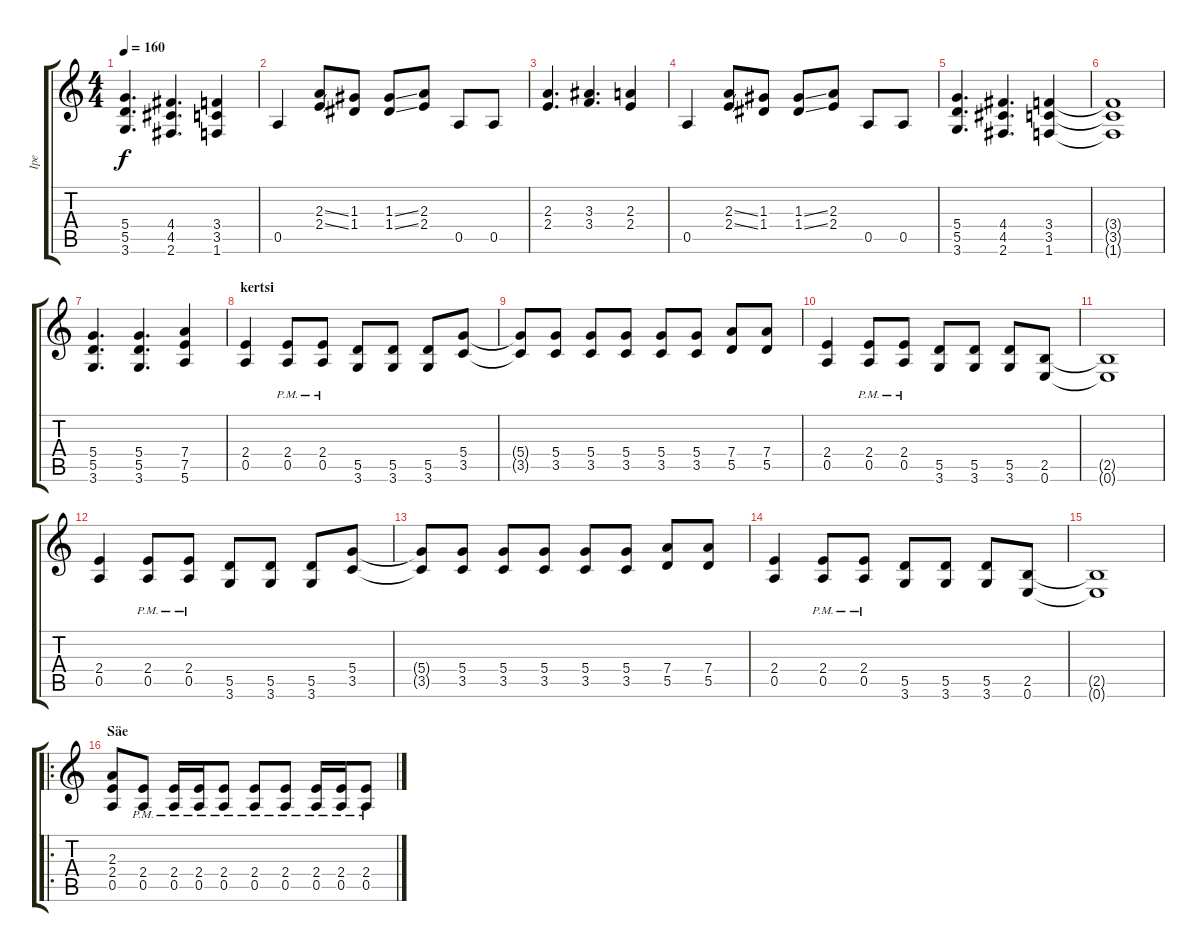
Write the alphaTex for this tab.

\track ("Ipe" "Ipe") {instrument overdrivenguitar}
\staff {score tabs}
\tuning (E4 B3 G3 D3 A2 E2) {hide}
\ts (4 4)
\tempo 160
\clef g2
\ks c
(5.4 5.5 3.6).4{d dy f} (4.4 4.5 2.6).4{d} (3.4 3.5 1.6).4 |
0.5.4 (2.3{ss} 2.4{ss}).8 (1.3 1.4).8 (1.3{ss} 1.4{ss}).8 (2.3 2.4).8 0.5.8 0.5.8 |
(2.3 2.4).4{d} (3.3 3.4).4{d} (2.3 2.4).4 |
0.5.4 (2.3{ss} 2.4{ss}).8 (1.3 1.4).8 (1.3{ss} 1.4{ss}).8 (2.3 2.4).8 0.5.8 0.5.8 |
(5.4 5.5 3.6).4{d} (4.4 4.5 2.6).4{d} (3.4 3.5 1.6).4 |
(3.4{t} 3.5{t} 1.6{t}).1 |
(5.4 5.5 3.6).4{d} (5.4 5.5 3.6).4{d} (7.4 7.5 5.6).4 |
\section ("" "kertsi")
(2.4 0.5).4 (2.4{pm} 0.5{pm}).8 (2.4{pm} 0.5{pm}).8 (5.5 3.6).8 (5.5 3.6).8 (5.5 3.6).8 (5.4 3.5).8 |
(5.4{t} 3.5{t}).8 (5.4 3.5).8 (5.4 3.5).8 (5.4 3.5).8 (5.4 3.5).8 (5.4 3.5).8 (7.4 5.5).8 (7.4 5.5).8 |
(2.4 0.5).4 (2.4{pm} 0.5{pm}).8 (2.4{pm} 0.5{pm}).8 (5.5 3.6).8 (5.5 3.6).8 (5.5 3.6).8 (2.5 0.6).8 |
(2.5{t} 0.6{t}).1 |
(2.4 0.5).4 (2.4{pm} 0.5{pm}).8 (2.4{pm} 0.5{pm}).8 (5.5 3.6).8 (5.5 3.6).8 (5.5 3.6).8 (5.4 3.5).8 |
(5.4{t} 3.5{t}).8 (5.4 3.5).8 (5.4 3.5).8 (5.4 3.5).8 (5.4 3.5).8 (5.4 3.5).8 (7.4 5.5).8 (7.4 5.5).8 |
(2.4 0.5).4 (2.4{pm} 0.5{pm}).8 (2.4{pm} 0.5{pm}).8 (5.5 3.6).8 (5.5 3.6).8 (5.5 3.6).8 (2.5 0.6).8 |
(2.5{t} 0.6{t}).1 |
\ro
\section ("" "Säe")
(2.3 2.4 0.5).8 (2.4{pm} 0.5{pm}).8 (2.4{pm} 0.5{pm}).16 (2.4{pm} 0.5{pm}).16 (2.4{pm} 0.5{pm}).8 (2.4{pm} 0.5{pm}).8 (2.4{pm} 0.5{pm}).8 (2.4{pm} 0.5{pm}).16 (2.4{pm} 0.5{pm}).16 (2.4{pm} 0.5{pm}).8
